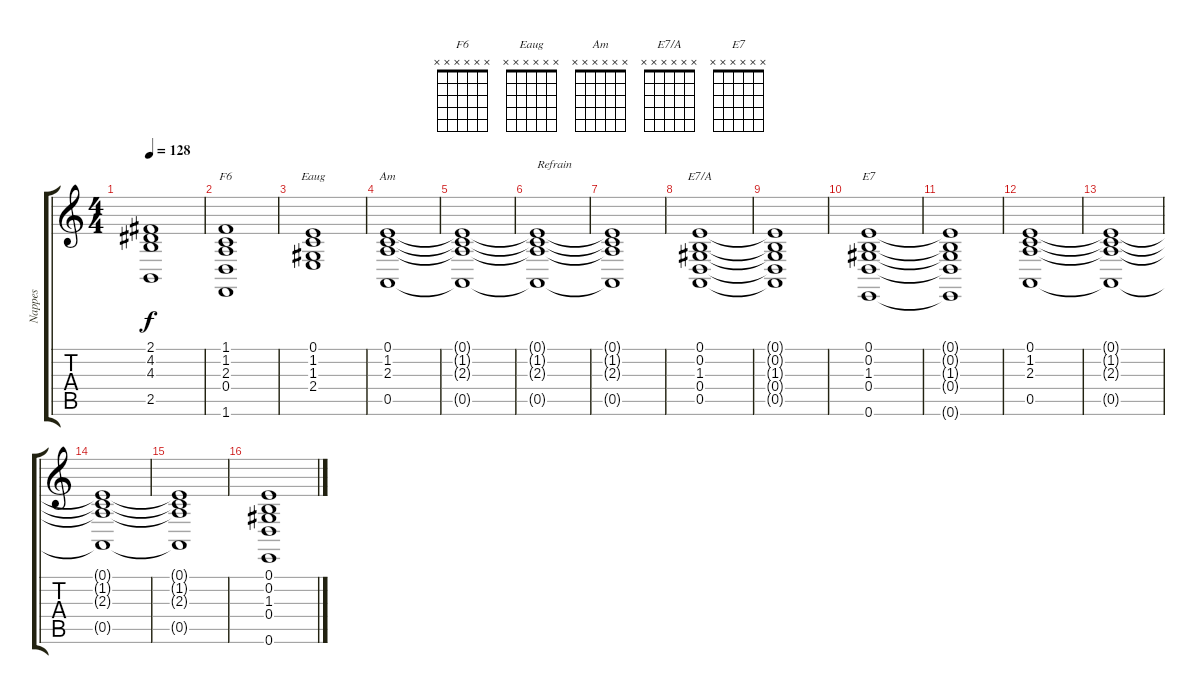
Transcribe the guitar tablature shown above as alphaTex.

\track ("Nappes" "Nappes") {instrument pad2warm}
\staff {score tabs}
\tuning (E4 B3 G3 D3 A2 E2) {hide}
\chord ("F6" x x x x x x) {firstfret 0}
\chord ("Eaug" x x x x x x) {firstfret 0}
\chord ("Am" x x x x x x) {firstfret 0}
\chord ("E7/A" x x x x x x) {firstfret 0}
\chord ("E7" x x x x x x) {firstfret 0}
\ts (4 4)
\tempo 128
\clef g2
\ks c
(2.1{t} 4.2{t} 4.3{t} 2.5{t}).1{dy f} |
(1.1 1.2 2.3 0.4 1.6).1{ch "F6"} |
(0.1 1.2 1.3 2.4).1{ch "Eaug"} |
(0.1 1.2 2.3 0.5).1{ch "Am"} |
(0.1{t} 1.2{t} 2.3{t} 0.5{t}).1 |
(0.1{t} 1.2{t} 2.3{t} 0.5{t}).1{txt "Refrain"} |
(0.1{t} 1.2{t} 2.3{t} 0.5{t}).1 |
(0.1 0.2 1.3 0.4 0.5).1{ch "E7/A"} |
(0.1{t} 0.2{t} 1.3{t} 0.4{t} 0.5{t}).1 |
(0.1 0.2 1.3 0.4 0.6).1{ch "E7"} |
(0.1{t} 0.2{t} 1.3{t} 0.4{t} 0.6{t}).1 |
(0.1 1.2 2.3 0.5).1 |
(0.1{t} 1.2{t} 2.3{t} 0.5{t}).1 |
(0.1{t} 1.2{t} 2.3{t} 0.5{t}).1 |
(0.1{t} 1.2{t} 2.3{t} 0.5{t}).1 |
(0.1 0.2 1.3 0.4 0.6).1
